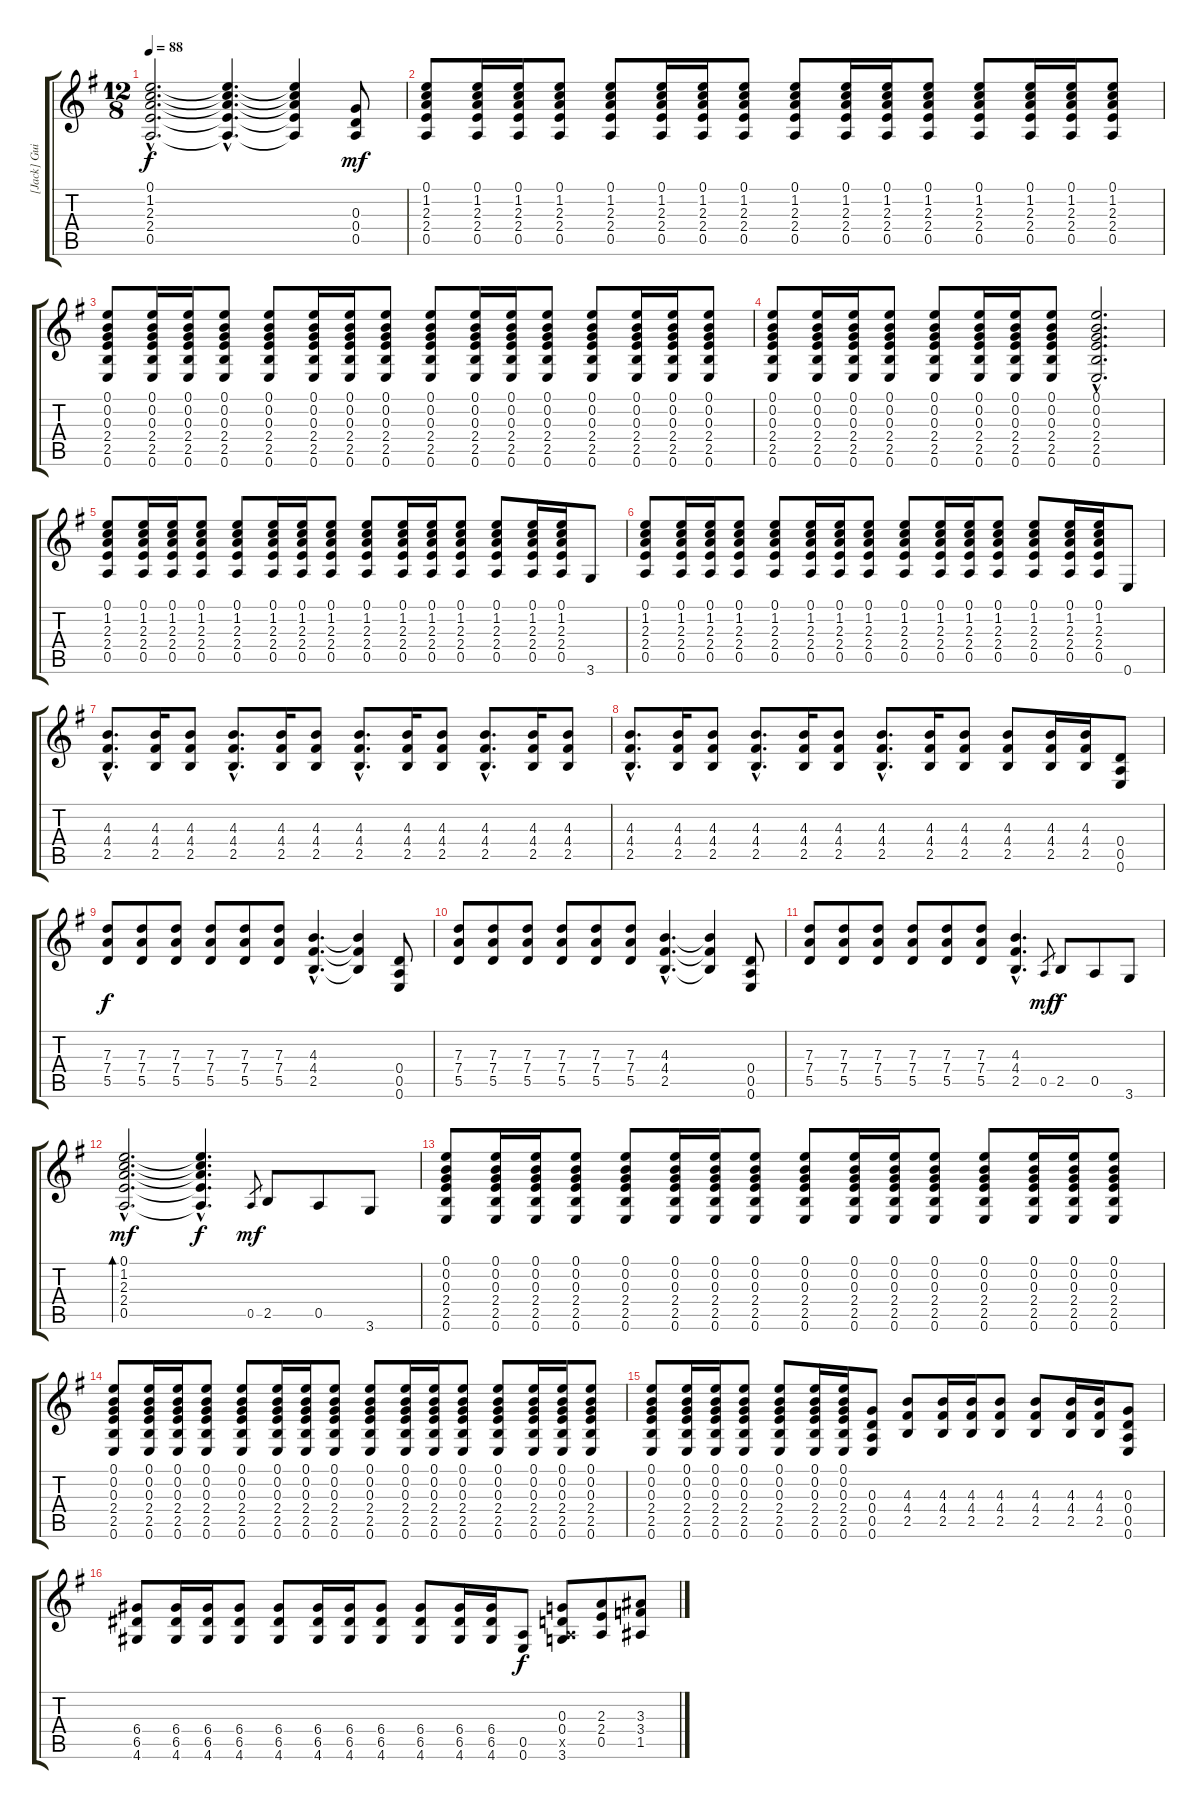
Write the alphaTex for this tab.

\track ("[Jack] Guitar 1" "[Jack] Gui") {instrument electricguitarclean}
\staff {score tabs}
\tuning (E4 B3 G3 D3 A2 E2) {hide}
\ts (12 8)
\tempo 88
\clef g2
\ks g
(0.1{hac} 1.2{hac} 2.3{hac} 2.4{hac} 0.5{hac}).2{d dy f} (0.1{hac t} 1.2{hac t} 2.3{hac t} 2.4{hac t} 0.5{hac t}).4{d} (0.1{t} 1.2{t} 2.3{t} 2.4{t} 0.5{t}).4 (0.3 0.4 0.5).8{dy mf} |
(0.1 1.2 2.3 2.4 0.5).8 (0.1 1.2 2.3 2.4 0.5).16 (0.1 1.2 2.3 2.4 0.5).16 (0.1 1.2 2.3 2.4 0.5).8 (0.1 1.2 2.3 2.4 0.5).8 (0.1 1.2 2.3 2.4 0.5).16 (0.1 1.2 2.3 2.4 0.5).16 (0.1 1.2 2.3 2.4 0.5).8 (0.1 1.2 2.3 2.4 0.5).8 (0.1 1.2 2.3 2.4 0.5).16 (0.1 1.2 2.3 2.4 0.5).16 (0.1 1.2 2.3 2.4 0.5).8 (0.1 1.2 2.3 2.4 0.5).8 (0.1 1.2 2.3 2.4 0.5).16 (0.1 1.2 2.3 2.4 0.5).16 (0.1 1.2 2.3 2.4 0.5).8 |
(0.1 0.2 0.3 2.4 2.5 0.6).8 (0.1 0.2 0.3 2.4 2.5 0.6).16 (0.1 0.2 0.3 2.4 2.5 0.6).16 (0.1 0.2 0.3 2.4 2.5 0.6).8 (0.1 0.2 0.3 2.4 2.5 0.6).8 (0.1 0.2 0.3 2.4 2.5 0.6).16 (0.1 0.2 0.3 2.4 2.5 0.6).16 (0.1 0.2 0.3 2.4 2.5 0.6).8 (0.1 0.2 0.3 2.4 2.5 0.6).8 (0.1 0.2 0.3 2.4 2.5 0.6).16 (0.1 0.2 0.3 2.4 2.5 0.6).16 (0.1 0.2 0.3 2.4 2.5 0.6).8 (0.1 0.2 0.3 2.4 2.5 0.6).8 (0.1 0.2 0.3 2.4 2.5 0.6).16 (0.1 0.2 0.3 2.4 2.5 0.6).16 (0.1 0.2 0.3 2.4 2.5 0.6).8 |
(0.1 0.2 0.3 2.4 2.5 0.6).8 (0.1 0.2 0.3 2.4 2.5 0.6).16 (0.1 0.2 0.3 2.4 2.5 0.6).16 (0.1 0.2 0.3 2.4 2.5 0.6).8 (0.1 0.2 0.3 2.4 2.5 0.6).8 (0.1 0.2 0.3 2.4 2.5 0.6).16 (0.1 0.2 0.3 2.4 2.5 0.6).16 (0.1 0.2 0.3 2.4 2.5 0.6).8 (0.1{hac} 0.2{hac} 0.3{hac} 2.4{hac} 2.5{hac} 0.6{hac}).2{d} |
(0.1 1.2 2.3 2.4 0.5).8 (0.1 1.2 2.3 2.4 0.5).16 (0.1 1.2 2.3 2.4 0.5).16 (0.1 1.2 2.3 2.4 0.5).8 (0.1 1.2 2.3 2.4 0.5).8 (0.1 1.2 2.3 2.4 0.5).16 (0.1 1.2 2.3 2.4 0.5).16 (0.1 1.2 2.3 2.4 0.5).8 (0.1 1.2 2.3 2.4 0.5).8 (0.1 1.2 2.3 2.4 0.5).16 (0.1 1.2 2.3 2.4 0.5).16 (0.1 1.2 2.3 2.4 0.5).8 (0.1 1.2 2.3 2.4 0.5).8 (0.1 1.2 2.3 2.4 0.5).16 (0.1 1.2 2.3 2.4 0.5).16 3.6.8 |
(0.1 1.2 2.3 2.4 0.5).8 (0.1 1.2 2.3 2.4 0.5).16 (0.1 1.2 2.3 2.4 0.5).16 (0.1 1.2 2.3 2.4 0.5).8 (0.1 1.2 2.3 2.4 0.5).8 (0.1 1.2 2.3 2.4 0.5).16 (0.1 1.2 2.3 2.4 0.5).16 (0.1 1.2 2.3 2.4 0.5).8 (0.1 1.2 2.3 2.4 0.5).8 (0.1 1.2 2.3 2.4 0.5).16 (0.1 1.2 2.3 2.4 0.5).16 (0.1 1.2 2.3 2.4 0.5).8 (0.1 1.2 2.3 2.4 0.5).8 (0.1 1.2 2.3 2.4 0.5).16 (0.1 1.2 2.3 2.4 0.5).16 0.6.8 |
(4.3{hac} 4.4{hac} 2.5{hac}).8{d} (4.3 4.4 2.5).16 (4.3 4.4 2.5).8 (4.3{hac} 4.4{hac} 2.5{hac}).8{d} (4.3 4.4 2.5).16 (4.3 4.4 2.5).8 (4.3{hac} 4.4{hac} 2.5{hac}).8{d} (4.3 4.4 2.5).16 (4.3 4.4 2.5).8 (4.3{hac} 4.4{hac} 2.5{hac}).8{d} (4.3 4.4 2.5).16 (4.3 4.4 2.5).8 |
(4.3{hac} 4.4{hac} 2.5{hac}).8{d} (4.3 4.4 2.5).16 (4.3 4.4 2.5).8 (4.3{hac} 4.4{hac} 2.5{hac}).8{d} (4.3 4.4 2.5).16 (4.3 4.4 2.5).8 (4.3{hac} 4.4{hac} 2.5{hac}).8{d} (4.3 4.4 2.5).16 (4.3 4.4 2.5).8 (4.3 4.4 2.5).8 (4.3 4.4 2.5).16 (4.3 4.4 2.5).16 (0.4 0.5 0.6).8 |
(7.3 7.4 5.5).8{dy f} (7.3 7.4 5.5).8 (7.3 7.4 5.5).8 (7.3 7.4 5.5).8 (7.3 7.4 5.5).8 (7.3 7.4 5.5).8 (4.3{hac} 4.4{hac} 2.5{hac}).4{d} (4.3{t} 4.4{t} 2.5{t}).4 (0.4 0.5 0.6).8 |
(7.3 7.4 5.5).8 (7.3 7.4 5.5).8 (7.3 7.4 5.5).8 (7.3 7.4 5.5).8 (7.3 7.4 5.5).8 (7.3 7.4 5.5).8 (4.3{hac} 4.4{hac} 2.5{hac}).4{d} (4.3{t} 4.4{t} 2.5{t}).4 (0.4 0.5 0.6).8 |
(7.3 7.4 5.5).8 (7.3 7.4 5.5).8 (7.3 7.4 5.5).8 (7.3 7.4 5.5).8 (7.3 7.4 5.5).8 (7.3 7.4 5.5).8 (4.3{hac} 4.4{hac} 2.5{hac}).4{d} 0.5.8{gr dy mf} 2.5.8{dy f} 0.5.8 3.6.8 |
(0.1{hac} 1.2{hac} 2.3{hac} 2.4{hac} 0.5{hac}).2{d bd 30 dy mf} (0.1{hac t} 1.2{hac t} 2.3{hac t} 2.4{hac t} 0.5{hac t}).4{d dy f} 0.5.8{gr dy mf} 2.5.8 0.5.8 3.6.8 |
(0.1 0.2 0.3 2.4 2.5 0.6).8 (0.1 0.2 0.3 2.4 2.5 0.6).16 (0.1 0.2 0.3 2.4 2.5 0.6).16 (0.1 0.2 0.3 2.4 2.5 0.6).8 (0.1 0.2 0.3 2.4 2.5 0.6).8 (0.1 0.2 0.3 2.4 2.5 0.6).16 (0.1 0.2 0.3 2.4 2.5 0.6).16 (0.1 0.2 0.3 2.4 2.5 0.6).8 (0.1 0.2 0.3 2.4 2.5 0.6).8 (0.1 0.2 0.3 2.4 2.5 0.6).16 (0.1 0.2 0.3 2.4 2.5 0.6).16 (0.1 0.2 0.3 2.4 2.5 0.6).8 (0.1 0.2 0.3 2.4 2.5 0.6).8 (0.1 0.2 0.3 2.4 2.5 0.6).16 (0.1 0.2 0.3 2.4 2.5 0.6).16 (0.1 0.2 0.3 2.4 2.5 0.6).8 |
(0.1 0.2 0.3 2.4 2.5 0.6).8 (0.1 0.2 0.3 2.4 2.5 0.6).16 (0.1 0.2 0.3 2.4 2.5 0.6).16 (0.1 0.2 0.3 2.4 2.5 0.6).8 (0.1 0.2 0.3 2.4 2.5 0.6).8 (0.1 0.2 0.3 2.4 2.5 0.6).16 (0.1 0.2 0.3 2.4 2.5 0.6).16 (0.1 0.2 0.3 2.4 2.5 0.6).8 (0.1 0.2 0.3 2.4 2.5 0.6).8 (0.1 0.2 0.3 2.4 2.5 0.6).16 (0.1 0.2 0.3 2.4 2.5 0.6).16 (0.1 0.2 0.3 2.4 2.5 0.6).8 (0.1 0.2 0.3 2.4 2.5 0.6).8 (0.1 0.2 0.3 2.4 2.5 0.6).16 (0.1 0.2 0.3 2.4 2.5 0.6).16 (0.1 0.2 0.3 2.4 2.5 0.6).8 |
(0.1 0.2 0.3 2.4 2.5 0.6).8 (0.1 0.2 0.3 2.4 2.5 0.6).16 (0.1 0.2 0.3 2.4 2.5 0.6).16 (0.1 0.2 0.3 2.4 2.5 0.6).8 (0.1 0.2 0.3 2.4 2.5 0.6).8 (0.1 0.2 0.3 2.4 2.5 0.6).16 (0.1 0.2 0.3 2.4 2.5 0.6).16 (0.3 0.4 0.5 0.6).8 (4.3 4.4 2.5).8 (4.3 4.4 2.5).16 (4.3 4.4 2.5).16 (4.3 4.4 2.5).8 (4.3 4.4 2.5).8 (4.3 4.4 2.5).16 (4.3 4.4 2.5).16 (0.3 0.4 0.5 0.6).8 |
(6.4 6.5 4.6).8 (6.4 6.5 4.6).16 (6.4 6.5 4.6).16 (6.4 6.5 4.6).8 (6.4 6.5 4.6).8 (6.4 6.5 4.6).16 (6.4 6.5 4.6).16 (6.4 6.5 4.6).8 (6.4 6.5 4.6).8 (6.4 6.5 4.6).16 (6.4 6.5 4.6).16 (0.5 0.6).8{dy f} (0.3 0.4 0.5{x} 3.6).8 (2.3 2.4 0.5).8 (3.3 3.4 1.5).8
